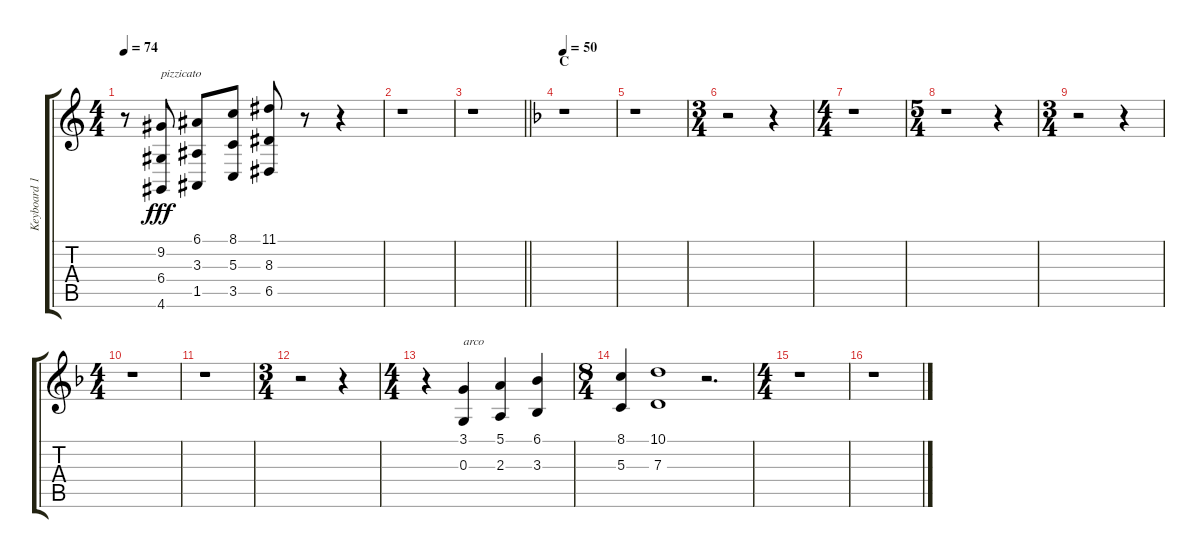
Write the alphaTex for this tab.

\track ("Keyboard 1" "Keyboard 1") {instrument pizzicatostrings}
\staff {score tabs}
\tuning (E4 B3 G3 D3 A2 E2) {hide}
\ts (4 4)
\tempo 74
\clef g2
\ks c
r.8{dy fff} (9.2 6.4 4.6).8{txt "pizzicato"} (6.1 3.3 1.5).8 (8.1 5.3 3.5).8 (11.1 8.3 6.5).8 r.8 r.4 |
r.1 |
\barLineRight lightlight
r.1 |
\section ("" "C")
\tempo 50
\ks f
r.1 |
r.1 |
\ts (3 4)
r.2 r.4 |
\ts (4 4)
r.1 |
\ts (5 4)
r.1 r.4 |
\ts (3 4)
r.2 r.4 |
\ts (4 4)
r.1 |
r.1 |
\ts (3 4)
r.2 r.4 |
\ts (4 4)
r.4 (3.1 0.3).4{txt "arco" instrument stringensemble1} (5.1 2.3).4 (6.1 3.3).4 |
\ts (8 4)
(8.1 5.3).4 (10.1 7.3).1 r.2{d} |
\ts (4 4)
r.1 |
r.1
